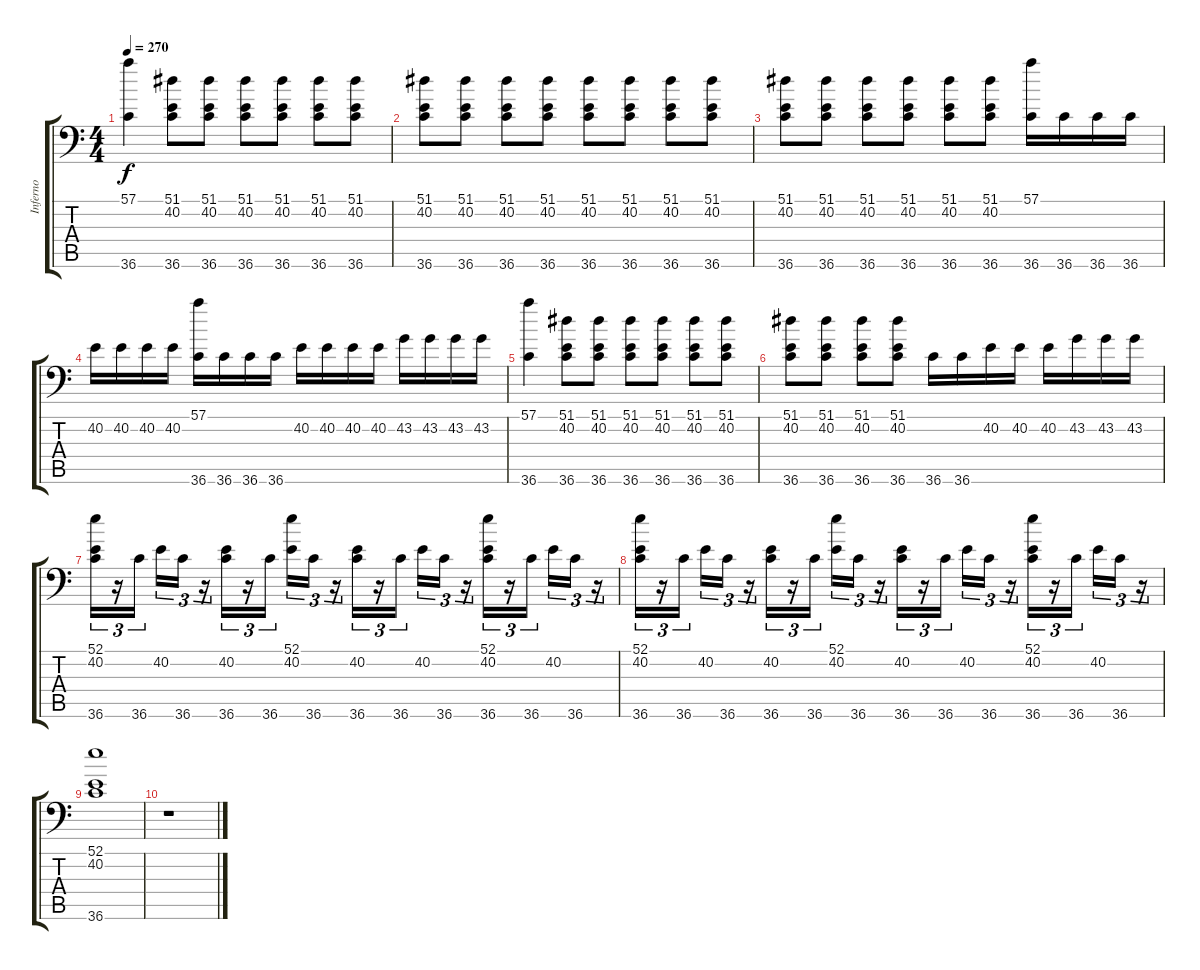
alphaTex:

\track ("Inferno" "Inferno") {instrument acousticgrandpiano}
\staff {score tabs}
\tuning (C-1 C-1 C-1 C-1 C-1 C-1) {hide}
\ts (4 4)
\tempo 270
\clef f4
\ks c
(57.1 36.6).4{dy f} (51.1 40.2 36.6).8 (51.1 40.2 36.6).8 (51.1 40.2 36.6).8 (51.1 40.2 36.6).8 (51.1 40.2 36.6).8 (51.1 40.2 36.6).8 |
(51.1 40.2 36.6).8 (51.1 40.2 36.6).8 (51.1 40.2 36.6).8 (51.1 40.2 36.6).8 (51.1 40.2 36.6).8 (51.1 40.2 36.6).8 (51.1 40.2 36.6).8 (51.1 40.2 36.6).8 |
(51.1 40.2 36.6).8 (51.1 40.2 36.6).8 (51.1 40.2 36.6).8 (51.1 40.2 36.6).8 (51.1 40.2 36.6).8 (51.1 40.2 36.6).8 (57.1 36.6).16 36.6.16 36.6.16 36.6.16 |
40.2.16 40.2.16 40.2.16 40.2.16 (57.1 36.6).16 36.6.16 36.6.16 36.6.16 40.2.16 40.2.16 40.2.16 40.2.16 43.2.16 43.2.16 43.2.16 43.2.16 |
(57.1 36.6).4 (51.1 40.2 36.6).8 (51.1 40.2 36.6).8 (51.1 40.2 36.6).8 (51.1 40.2 36.6).8 (51.1 40.2 36.6).8 (51.1 40.2 36.6).8 |
(51.1 40.2 36.6).8 (51.1 40.2 36.6).8 (51.1 40.2 36.6).8 (51.1 40.2 36.6).8 36.6.16 36.6.16 40.2.16 40.2.16 40.2.16 43.2.16 43.2.16 43.2.16 |
(52.1 40.2 36.6).16{tu (3 2)} r.16{tu (3 2)} 36.6.16{tu (3 2)} 40.2.16{tu (3 2)} 36.6.16{tu (3 2)} r.16{tu (3 2)} (40.2 36.6).16{tu (3 2)} r.16{tu (3 2)} 36.6.16{tu (3 2)} (52.1 40.2).16{tu (3 2)} 36.6.16{tu (3 2)} r.16{tu (3 2)} (40.2 36.6).16{tu (3 2)} r.16{tu (3 2)} 36.6.16{tu (3 2)} 40.2.16{tu (3 2)} 36.6.16{tu (3 2)} r.16{tu (3 2)} (52.1 40.2 36.6).16{tu (3 2)} r.16{tu (3 2)} 36.6.16{tu (3 2)} 40.2.16{tu (3 2)} 36.6.16{tu (3 2)} r.16{tu (3 2)} |
(52.1 40.2 36.6).16{tu (3 2)} r.16{tu (3 2)} 36.6.16{tu (3 2)} 40.2.16{tu (3 2)} 36.6.16{tu (3 2)} r.16{tu (3 2)} (40.2 36.6).16{tu (3 2)} r.16{tu (3 2)} 36.6.16{tu (3 2)} (52.1 40.2).16{tu (3 2)} 36.6.16{tu (3 2)} r.16{tu (3 2)} (40.2 36.6).16{tu (3 2)} r.16{tu (3 2)} 36.6.16{tu (3 2)} 40.2.16{tu (3 2)} 36.6.16{tu (3 2)} r.16{tu (3 2)} (52.1 40.2 36.6).16{tu (3 2)} r.16{tu (3 2)} 36.6.16{tu (3 2)} 40.2.16{tu (3 2)} 36.6.16{tu (3 2)} r.16{tu (3 2)} |
(52.1 40.2 36.6).1 |
r.1
